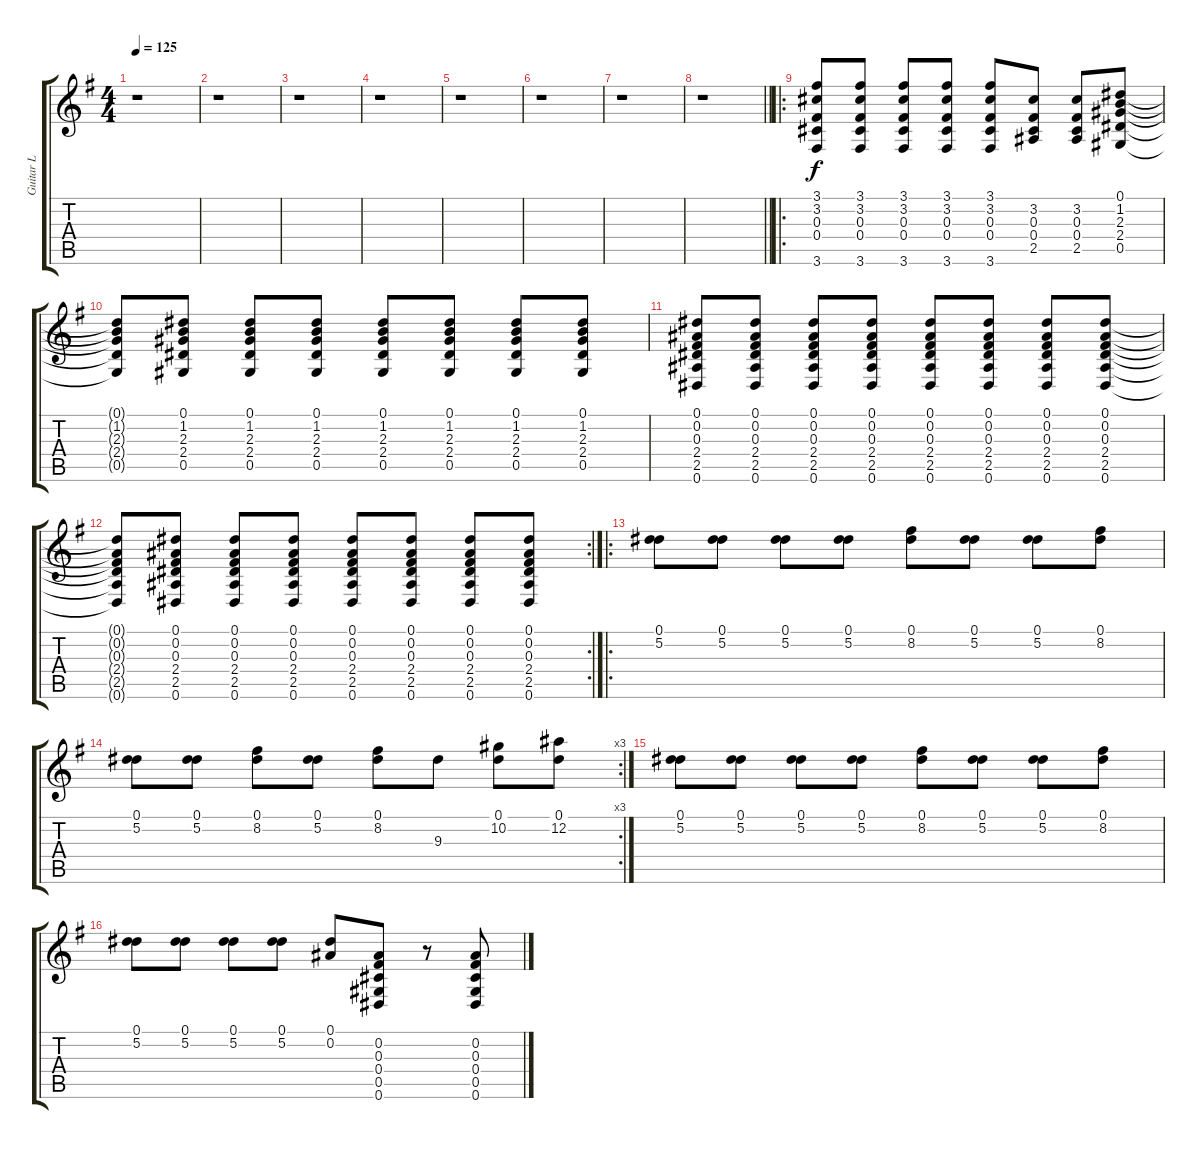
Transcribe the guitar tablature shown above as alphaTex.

\track ("Guitar L" "Guitar L") {instrument overdrivenguitar}
\staff {score tabs}
\tuning (Eb4 Bb3 Gb3 Db3 Ab2 Eb2) {hide}
\ts (4 4)
\tempo 125
\clef g2
\ks g
r.1{dy f instrument overdrivenguitar} |
r.1 |
r.1 |
r.1 |
r.1 |
r.1 |
r.1 |
\barLineRight lightlight
r.1 |
\ro
(3.1 3.2 0.3 0.4 3.6).8 (3.1 3.2 0.3 0.4 3.6).8 (3.1 3.2 0.3 0.4 3.6).8 (3.1 3.2 0.3 0.4 3.6).8 (3.1 3.2 0.3 0.4 3.6).8 (3.2 0.3 0.4 2.5).8 (3.2 0.3 0.4 2.5).8 (0.1 1.2 2.3 2.4 0.5).8 |
(0.1{t} 1.2{t} 2.3{t} 2.4{t} 0.5{t}).8 (0.1 1.2 2.3 2.4 0.5).8 (0.1 1.2 2.3 2.4 0.5).8 (0.1 1.2 2.3 2.4 0.5).8 (0.1 1.2 2.3 2.4 0.5).8 (0.1 1.2 2.3 2.4 0.5).8 (0.1 1.2 2.3 2.4 0.5).8 (0.1 1.2 2.3 2.4 0.5).8 |
(0.1 0.2 0.3 2.4 2.5 0.6).8 (0.1 0.2 0.3 2.4 2.5 0.6).8 (0.1 0.2 0.3 2.4 2.5 0.6).8 (0.1 0.2 0.3 2.4 2.5 0.6).8 (0.1 0.2 0.3 2.4 2.5 0.6).8 (0.1 0.2 0.3 2.4 2.5 0.6).8 (0.1 0.2 0.3 2.4 2.5 0.6).8 (0.1 0.2 0.3 2.4 2.5 0.6).8 |
\rc 2
(0.1{t} 0.2{t} 0.3{t} 2.4{t} 2.5{t} 0.6{t}).8 (0.1 0.2 0.3 2.4 2.5 0.6).8 (0.1 0.2 0.3 2.4 2.5 0.6).8 (0.1 0.2 0.3 2.4 2.5 0.6).8 (0.1 0.2 0.3 2.4 2.5 0.6).8 (0.1 0.2 0.3 2.4 2.5 0.6).8 (0.1 0.2 0.3 2.4 2.5 0.6).8 (0.1 0.2 0.3 2.4 2.5 0.6).8 |
\ro
(0.1 5.2).8 (0.1 5.2).8 (0.1 5.2).8 (0.1 5.2).8 (0.1 8.2).8 (0.1 5.2).8 (0.1 5.2).8 (0.1 8.2).8 |
\rc 3
(0.1 5.2).8 (0.1 5.2).8 (0.1 8.2).8 (0.1 5.2).8 (0.1 8.2).8 9.3.8 (0.1 10.2).8 (0.1 12.2).8 |
(0.1 5.2).8 (0.1 5.2).8 (0.1 5.2).8 (0.1 5.2).8 (0.1 8.2).8 (0.1 5.2).8 (0.1 5.2).8 (0.1 8.2).8 |
(0.1 5.2).8 (0.1 5.2).8 (0.1 5.2).8 (0.1 5.2).8 (0.1 0.2).8 (0.2 0.3 0.4 0.5 0.6).8 r.8 (0.2 0.3 0.4 0.5 0.6).8
